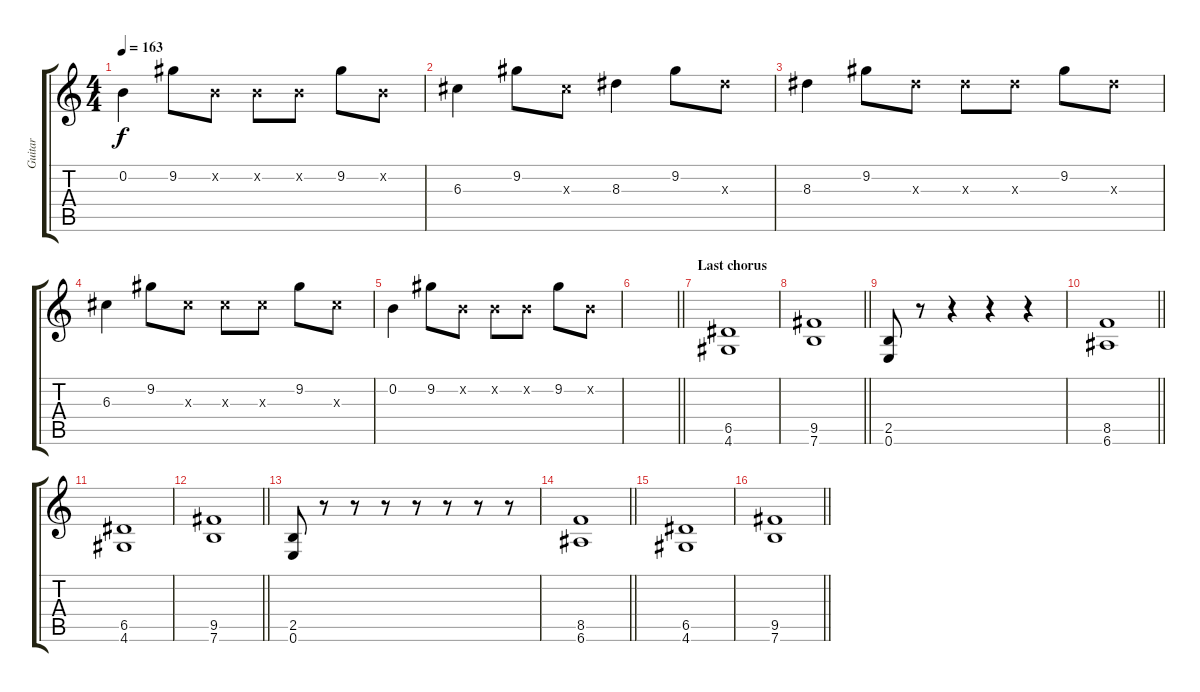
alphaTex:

\track ("Guitar" "Guitar") {instrument distortionguitar}
\staff {score tabs}
\tuning (E4 B3 G3 D3 A2 E2) {hide}
\ts (4 4)
\tempo 163
\clef g2
\ks c
0.2.4{dy f balance 5 instrument electricguitarclean} 9.2.8 0.2{x}.8 0.2{x}.8 0.2{x}.8 9.2.8 0.2{x}.8 |
6.3.4{balance 5 instrument electricguitarclean} 9.2.8 6.3{x}.8 8.3.4 9.2.8 8.3{x}.8 |
8.3.4{balance 5 instrument electricguitarclean} 9.2.8 8.3{x}.8 8.3{x}.8 8.3{x}.8 9.2.8 8.3{x}.8 |
6.3.4{balance 5 instrument electricguitarclean} 9.2.8 6.3{x}.8 6.3{x}.8 6.3{x}.8 9.2.8 6.3{x}.8 |
0.2.4{balance 5 instrument electricguitarclean} 9.2.8 0.2{x}.8 0.2{x}.8 0.2{x}.8 9.2.8 0.2{x}.8 |
\barLineRight lightlight
|
\section ("" "Last chorus")
(6.5 4.6).1{instrument distortionguitar} |
\barLineRight lightlight
(9.5 7.6).1 |
(2.5 0.6).8 r.8 r.4 r.4 r.4 |
\barLineRight lightlight
(8.5 6.6).1 |
(6.5 4.6).1 |
\barLineRight lightlight
(9.5 7.6).1 |
(2.5 0.6).8 r.8 r.8 r.8 r.8 r.8 r.8 r.8 |
\barLineRight lightlight
(8.5 6.6).1 |
(6.5 4.6).1 |
\barLineRight lightlight
(9.5 7.6).1
